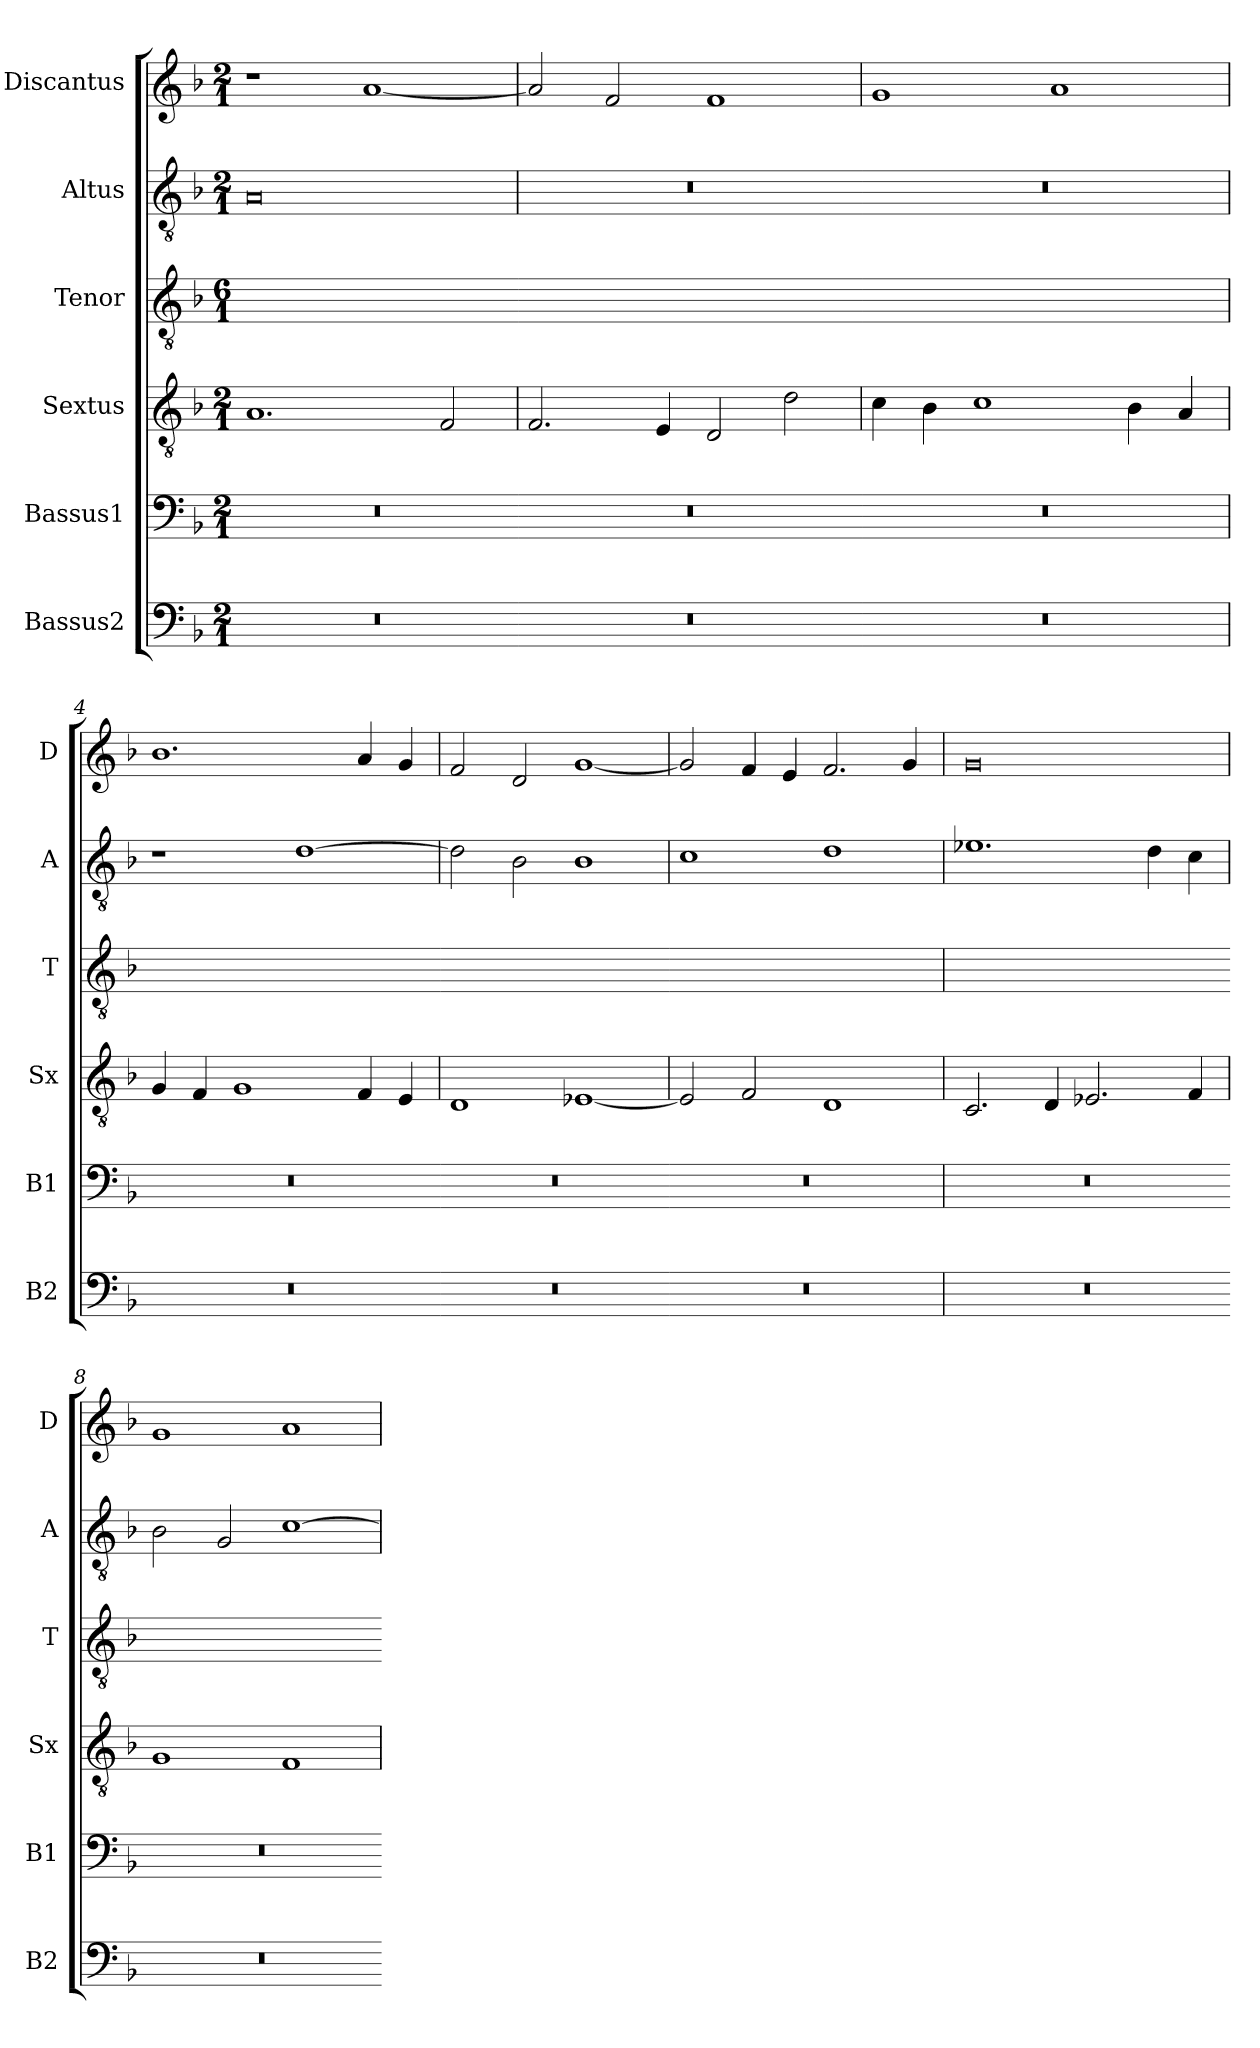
**kern	**kern	**kern	**kern	**kern	**kern
*part6	*part5	*part4	*part3	*part2	*part1
*staff6	*staff5	*staff4	*staff3	*staff2	*staff1
*I"Bassus2	*I"Bassus1	*I"Sextus	*I"Tenor	*I"Altus	*I"Discantus
*I'B2	*I'B1	*I'Sx	*I'T	*I'A	*I'D
*clefF4	*clefF4	*clefGv2	*clefGv2	*clefGv2	*clefG2
*k[b-]	*k[b-]	*k[b-]	*k[b-]	*k[b-]	*k[b-]
*M2/1	*M2/1	*M2/1	*M6/1	*M2/1	*M2/1
=1	=1	=1	=1	=1	=1
!	!	!	!LO:N:vis=1	!	!
0r	0r	1.A	0r	0A	1r
.	.	.	.	.	[1a
.	.	2F/	.	.	.
=2	=2	=2	=2-	=2	=2
!	!	!	!LO:N:vis=1	!	!
0r	0r	2.F/	0ryy	0r	2a/]
.	.	.	.	.	2f/
.	.	4E/	.	.	.
.	.	2D/	.	.	1f
.	.	2d\	.	.	.
=3	=3	=3	=3-	=3	=3
!	!	!	!LO:N:vis=1	!	!
0r	0r	4c\	0ryy	0r	1g
.	.	4B-\	.	.	.
.	.	1c	.	.	.
.	.	.	.	.	1a
.	.	4B-\	.	.	.
.	.	4A/	.	.	.
=4	=4	=4	=4	=4	=4
!	!	!	!LO:N:vis=1	!	!
0r	0r	4G/	0r	1r	1.b-
.	.	4F/	.	.	.
.	.	1G	.	.	.
.	.	.	.	[1d	.
.	.	4F/	.	.	4a/
.	.	4E/	.	.	4g/
=5	=5	=5	=5-	=5	=5
!	!	!	!LO:N:vis=1	!	!
0r	0r	1D	0ryy	2d\]	2f/
.	.	.	.	2B-\	2d/
.	.	[1E-X	.	1B-	[1g
=6	=6	=6	=6-	=6	=6
!	!	!	!LO:N:vis=1	!	!
0r	0r	2E-/]	0ryy	1c	2g/]
.	.	2F/	.	.	4f/
.	.	.	.	.	4e/
.	.	1D	.	1d	2.f/
.	.	.	.	.	4g/
=7	=7	=7	=7	=7	=7
!	!	!	!LO:N:vis=1	!	!
0r	0r	2.C/	0r	1.e-X	0g
.	.	4D/	.	.	.
.	.	2.E-X/	.	.	.
.	.	.	.	4d\	.
.	.	4F/	.	4c\	.
=8	=8	=8	=8-	=8	=8
!	!	!	!LO:N:vis=1	!	!
0r	0r	1G	0ryy	2B-\	1g
.	.	.	.	2G/	.
.	.	1F	.	[1c	1a
=	=	=	=-	=	=
*-	*-	*-	*-	*-	*-
